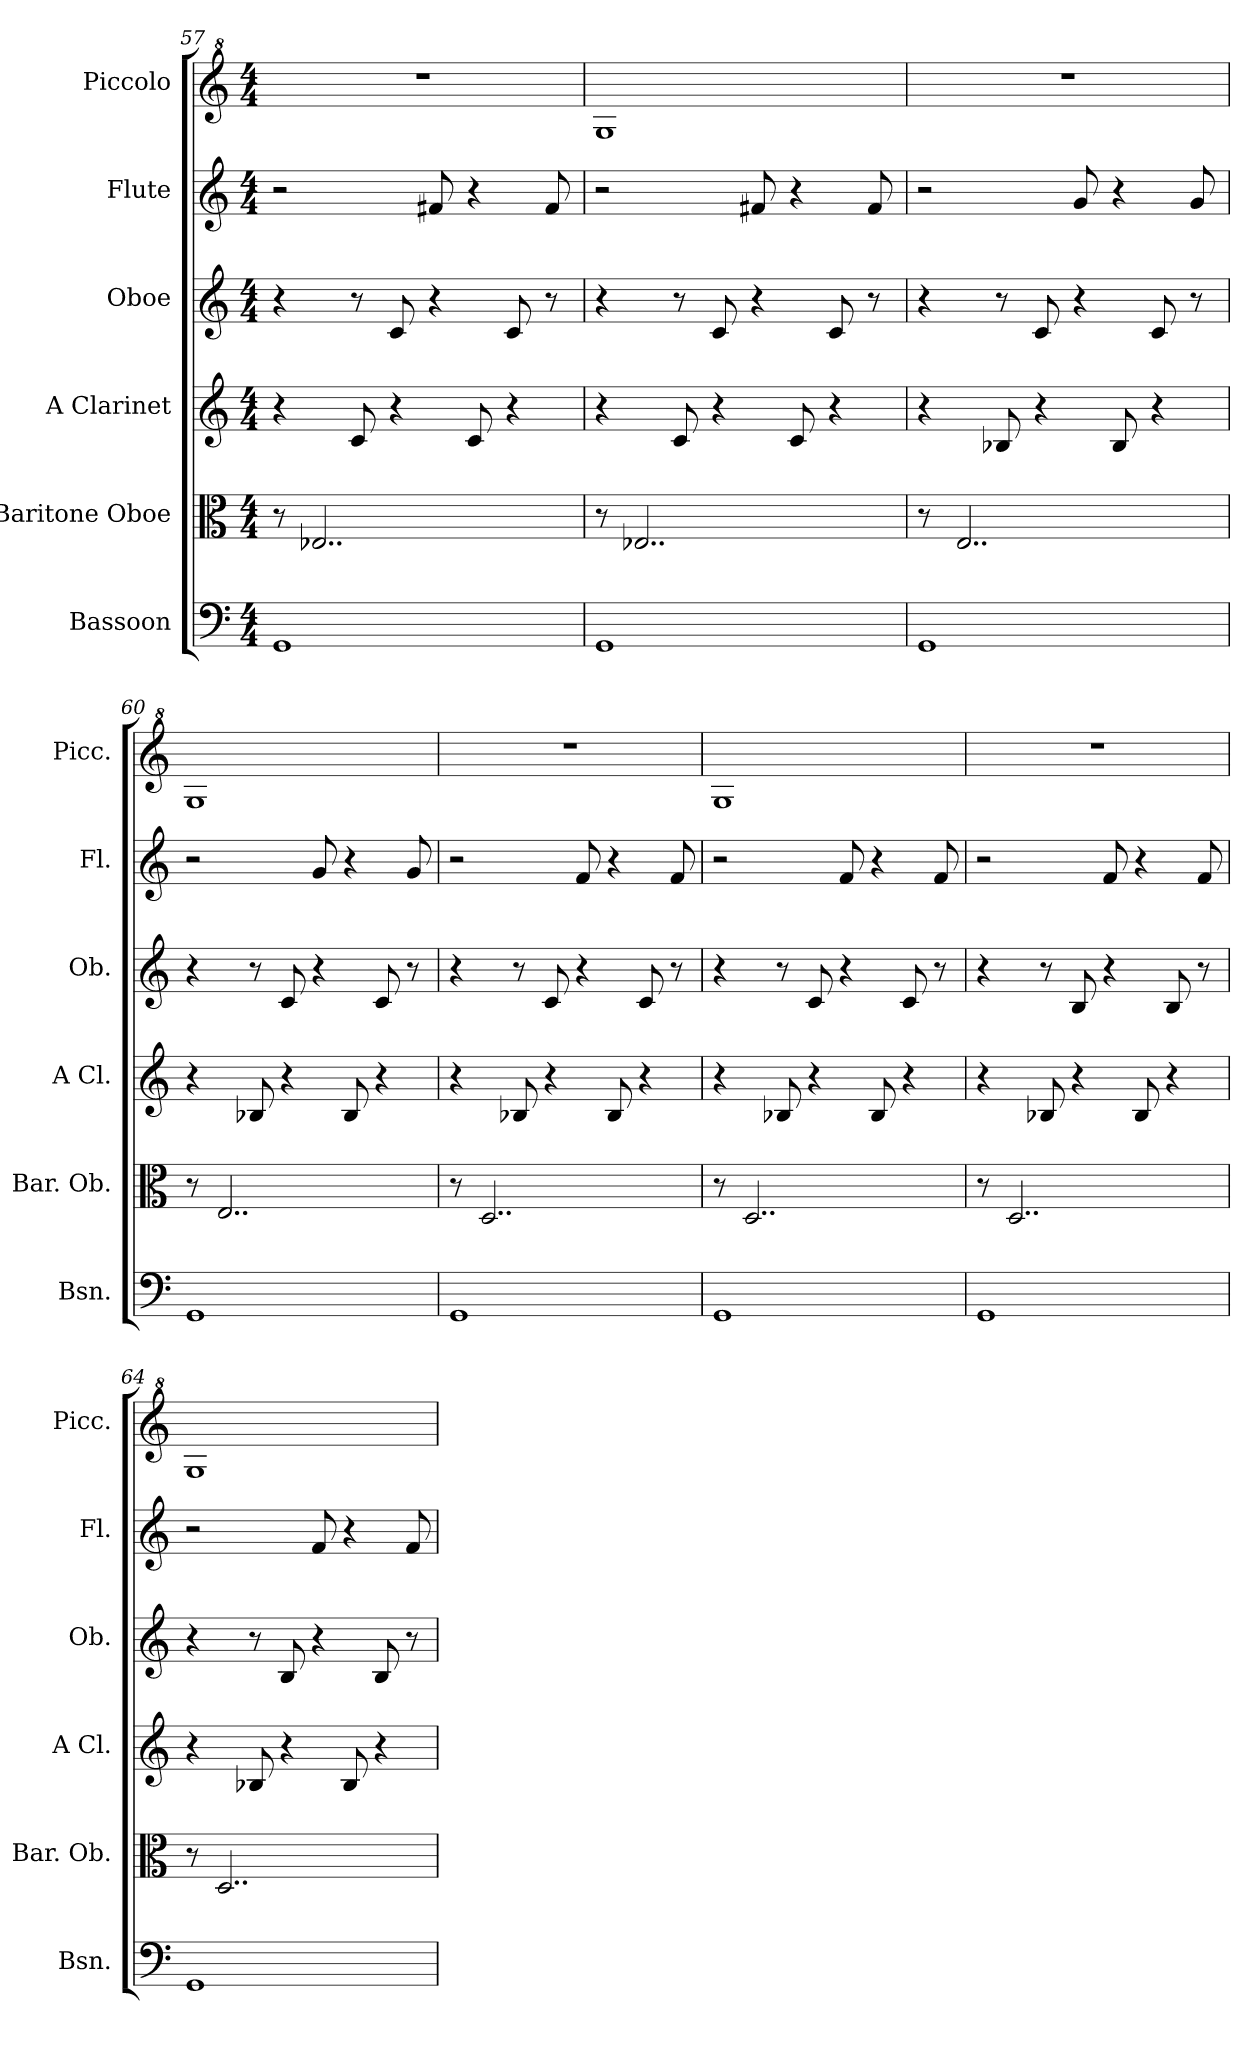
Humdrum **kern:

**kern	**kern	**kern	**kern	**kern	**kern
*part6	*part5	*part4	*part3	*part2	*part1
*staff6	*staff5	*staff4	*staff3	*staff2	*staff1
*I"Bassoon	*I"Baritone Oboe	*I"A Clarinet	*I"Oboe	*I"Flute	*I"Piccolo
*I'Bsn.	*I'Bar. Ob.	*I'A Cl.	*I'Ob.	*I'Fl.	*I'Picc.
*clefF4	*clefC3	*clefG2	*clefG2	*clefG2	*clefG^2
*	*	*ITrd2c3	*	*	*ITrd-7c-12
*k[]	*k[]	*k[f#c#g#]	*k[]	*k[]	*k[]
*M4/4	*M4/4	*M4/4	*M4/4	*M4/4	*M4/4
=57	=57	=57	=57	=57	=57
1GG	8r	4r	4r	2r	1r
.	2..E-X/	.	.	.	.
.	.	8A/	8r	.	.
.	.	4r	8c/	.	.
.	.	.	4r	8f#X/	.
.	.	8A/	.	4r	.
.	.	4r	8c/	.	.
.	.	.	8r	8f#/	.
!!LO:LB:g=z
=58	=58	=58	=58	=58	=58
1GG	8r	4r	4r	2r	1gg
.	2..E-X/	.	.	.	.
.	.	8A/	8r	.	.
.	.	4r	8c/	.	.
.	.	.	4r	8f#X/	.
.	.	8A/	.	4r	.
.	.	4r	8c/	.	.
.	.	.	8r	8f#/	.
=59	=59	=59	=59	=59	=59
1GG	8r	4r	4r	2r	1r
.	2..E/	.	.	.	.
.	.	8Gn/	8r	.	.
.	.	4r	8c/	.	.
.	.	.	4r	8g/	.
.	.	8G/	.	4r	.
.	.	4r	8c/	.	.
.	.	.	8r	8g/	.
=60	=60	=60	=60	=60	=60
1GG	8r	4r	4r	2r	1gg
.	2..E/	.	.	.	.
.	.	8Gn/	8r	.	.
.	.	4r	8c/	.	.
.	.	.	4r	8g/	.
.	.	8G/	.	4r	.
.	.	4r	8c/	.	.
.	.	.	8r	8g/	.
!!LO:PB:g=z
=61	=61	=61	=61	=61	=61
1GG	8r	4r	4r	2r	1r
.	2..D/	.	.	.	.
.	.	8Gn/	8r	.	.
.	.	4r	8c/	.	.
.	.	.	4r	8f/	.
.	.	8G/	.	4r	.
.	.	4r	8c/	.	.
.	.	.	8r	8f/	.
=62	=62	=62	=62	=62	=62
1GG	8r	4r	4r	2r	1gg
.	2..D/	.	.	.	.
.	.	8Gn/	8r	.	.
.	.	4r	8c/	.	.
.	.	.	4r	8f/	.
.	.	8G/	.	4r	.
.	.	4r	8c/	.	.
.	.	.	8r	8f/	.
=63	=63	=63	=63	=63	=63
1GG	8r	4r	4r	2r	1r
.	2..D/	.	.	.	.
.	.	8Gn/	8r	.	.
.	.	4r	8B/	.	.
.	.	.	4r	8f/	.
.	.	8G/	.	4r	.
.	.	4r	8B/	.	.
.	.	.	8r	8f/	.
!!LO:LB:g=z
=64	=64	=64	=64	=64	=64
1GG	8r	4r	4r	2r	1gg
.	2..D/	.	.	.	.
.	.	8Gn/	8r	.	.
.	.	4r	8B/	.	.
.	.	.	4r	8f/	.
.	.	8G/	.	4r	.
.	.	4r	8B/	.	.
.	.	.	8r	8f/	.
=	=	=	=	=	=
*-	*-	*-	*-	*-	*-
